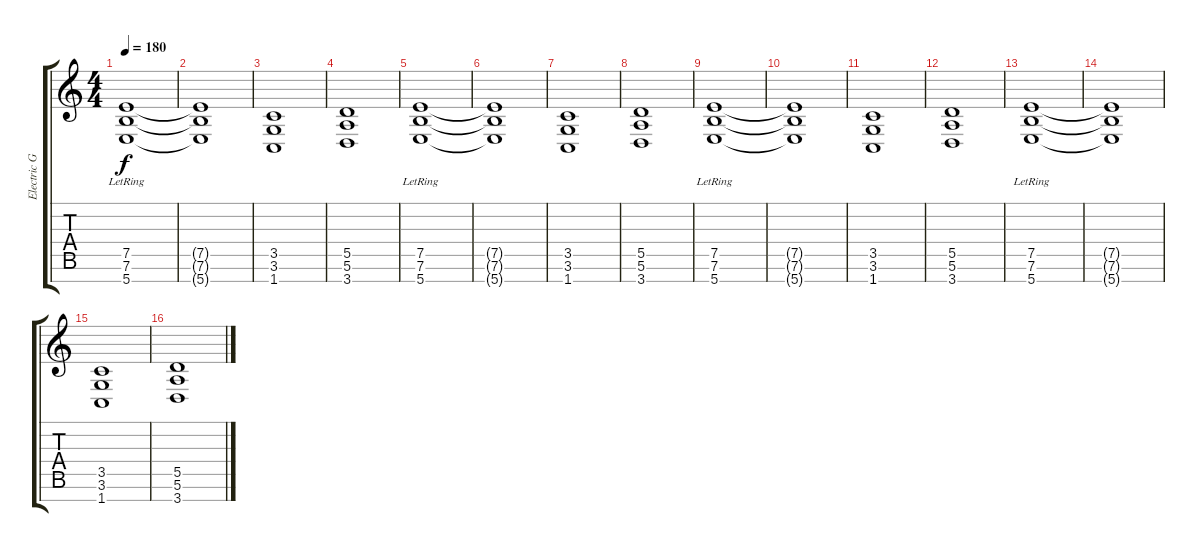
\track ("Electric Guitar" "Electric G") {instrument distortionguitar}
\staff {score tabs}
\tuning (E4 B3 G3 D3 A2 E2 B1) {hide}
\ts (4 4)
\tempo 180
\clef g2
\ks c
(7.5{lr} 7.6 5.7).1{dy f} |
(7.5{t} 7.6{t} 5.7{t}).1 |
(3.5 3.6 1.7).1 |
(5.5 5.6 3.7).1 |
(7.5{lr} 7.6 5.7).1 |
(7.5{t} 7.6{t} 5.7{t}).1 |
(3.5 3.6 1.7).1 |
(5.5 5.6 3.7).1 |
(7.5{lr} 7.6 5.7).1 |
(7.5{t} 7.6{t} 5.7{t}).1 |
(3.5 3.6 1.7).1 |
(5.5 5.6 3.7).1 |
(7.5{lr} 7.6 5.7).1 |
(7.5{t} 7.6{t} 5.7{t}).1 |
(3.5 3.6 1.7).1 |
(5.5 5.6 3.7).1
